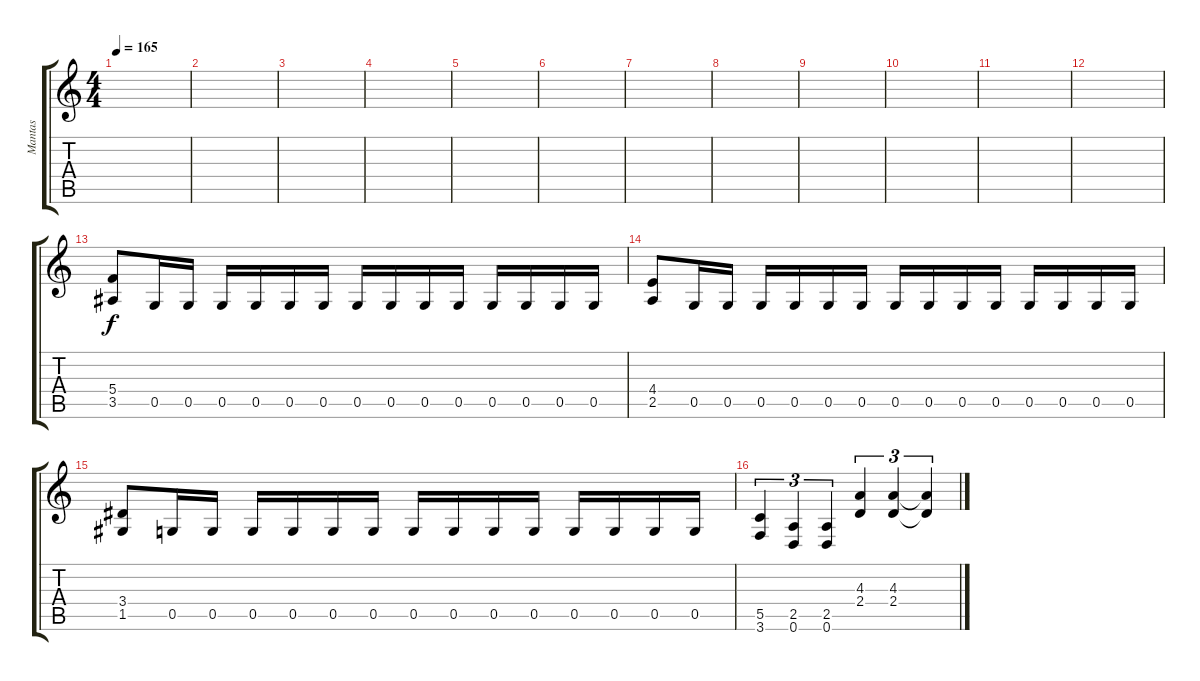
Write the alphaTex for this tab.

\track ("Mantas" "Mantas") {instrument distortionguitar}
\staff {score tabs}
\tuning (D4 A3 F3 C3 G2 D2) {hide}
\ts (4 4)
\tempo 165
\clef g2
\ks c
|
|
|
|
|
|
|
|
|
|
|
|
(5.4 3.5).8{volume 9} 0.5.16 0.5.16 0.5.16 0.5.16 0.5.16 0.5.16 0.5.16 0.5.16 0.5.16 0.5.16 0.5.16 0.5.16 0.5.16 0.5.16 |
(4.4 2.5).8{volume 11} 0.5.16 0.5.16 0.5.16 0.5.16 0.5.16 0.5.16 0.5.16 0.5.16 0.5.16 0.5.16 0.5.16 0.5.16 0.5.16 0.5.16 |
(3.4 1.5).8 0.5.16 0.5.16 0.5.16 0.5.16 0.5.16 0.5.16 0.5.16 0.5.16 0.5.16 0.5.16 0.5.16 0.5.16 0.5.16 0.5.16 |
(5.5 3.6).4{tu (3 2)} (2.5 0.6).4{tu (3 2)} (2.5 0.6).4{tu (3 2)} (4.3 2.4).4{tu (3 2)} (4.3 2.4).4{tu (3 2)} (4.3{t} 2.4{t}).4{tu (3 2)}
